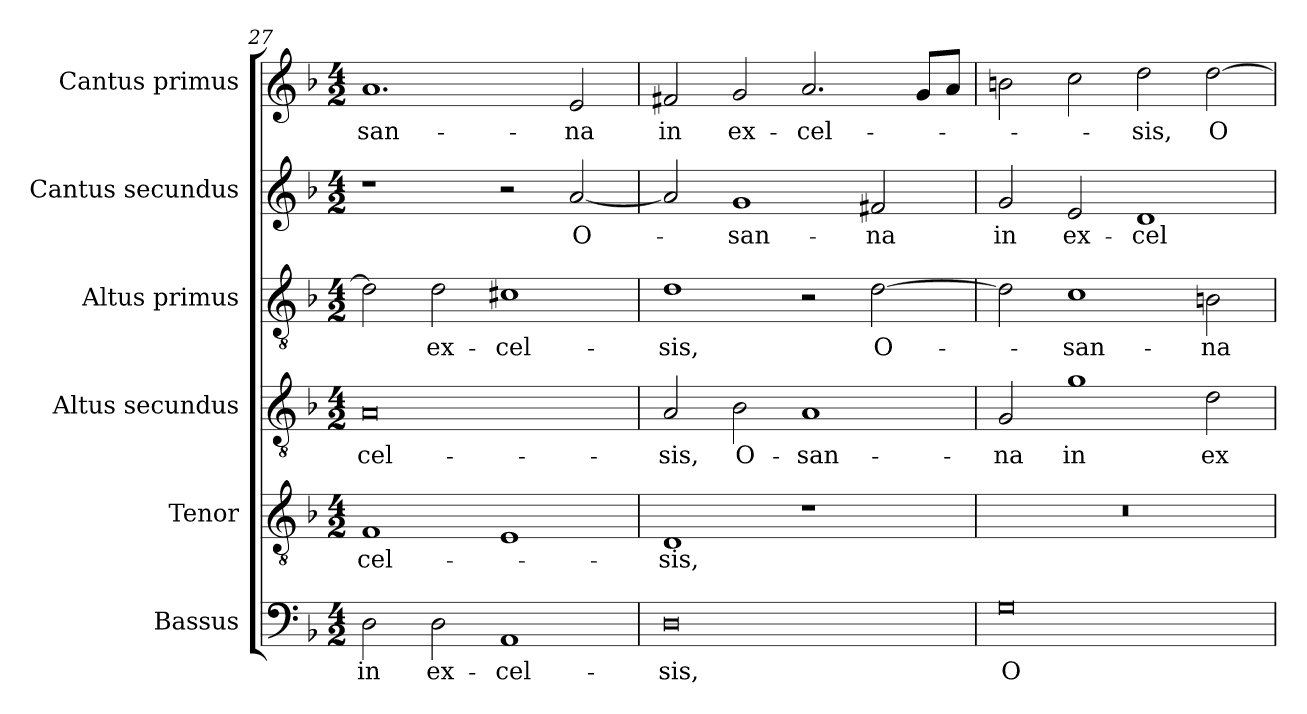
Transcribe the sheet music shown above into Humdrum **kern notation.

**kern	**text	**kern	**text	**kern	**text	**kern	**text	**kern	**text	**kern	**text
*part6	*part6	*part5	*part5	*part4	*part4	*part3	*part3	*part2	*part2	*part1	*part1
*staff6	*staff6	*staff5	*staff5	*staff4	*staff4	*staff3	*staff3	*staff2	*staff2	*staff1	*staff1
*I"Bassus	*	*I"Tenor	*	*I"Altus secundus	*	*I"Altus primus	*	*I"Cantus secundus	*	*I"Cantus primus	*
*I'B.	*	*I'T.	*	*	*	*I'A. I	*	*	*	*I'C. I	*
*clefF4	*	*clefGv2	*	*clefGv2	*	*clefGv2	*	*clefG2	*	*clefG2	*
*	*	*ITrd7c12	*	*ITrd7c12	*	*ITrd7c12	*	*	*	*	*
*k[b-]	*	*k[b-]	*	*k[b-]	*	*k[b-]	*	*k[b-]	*	*k[b-]	*
*d:	*	*d:	*	*d:	*	*d:	*	*d:	*	*d:	*
*M4/2	*	*M4/2	*	*M4/2	*	*M4/2	*	*M4/2	*	*M4/2	*
=27	=27	=27	=27	=27	=27	=27	=27	=27	=27	=27	=27
!	!LO:LY:b:color=#000000	!	!	!	!	!	!	!	!	!	!
!	!	!	!LO:LY:b:color=#000000	!	!	!	!	!	!	!	!
!	!	!	!	!	!LO:LY:b:color=#000000	!	!	!	!	!	!
!	!	!	!	!	!	!	!	!	!	!	!LO:LY:b:color=#000000
2Di\	in	1FFi	-cel-	0AAi	-cel-	2Di\]	.	1r	.	1.ai	-san-
!	!LO:LY:b:color=#000000	!	!	!	!	!	!	!	!	!	!
!	!	!	!	!	!	!	!LO:LY:b:color=#000000	!	!	!	!
2Di\	ex-	.	.	.	.	2Di\	ex-	.	.	.	.
!	!LO:LY:b:color=#000000	!	!	!	!	!	!	!	!	!	!
!	!	!	!	!	!	!	!LO:LY:b:color=#000000	!	!	!	!
1AAi	-cel-	1EEi	.	.	.	1C#Xi	-cel-	2r	.	.	.
!	!	!	!	!	!	!	!	!	!LO:LY:b:color=#000000	!	!
!	!	!	!	!	!	!	!	!	!	!	!LO:LY:b:color=#000000
.	.	.	.	.	.	.	.	[2ai/	O-	2ei/	-na
!!LO:LB:g=z
=28	=28	=28	=28	=28	=28	=28	=28	=28	=28	=28	=28
!	!LO:LY:b:color=#000000	!	!	!	!	!	!	!	!	!	!
!	!	!	!LO:LY:b:color=#000000	!	!	!	!	!	!	!	!
!	!	!	!	!	!LO:LY:b:color=#000000	!	!	!	!	!	!
!	!	!	!	!	!	!	!LO:LY:b:color=#000000	!	!	!	!
!	!	!	!	!	!	!	!	!	!	!	!LO:LY:b:color=#000000
0Di	-sis,	1DDi	-sis,	2AAi/	-sis,	1Di	-sis,	2ai/]	.	2f#Xi/	in
!	!	!	!	!	!LO:LY:b:color=#000000	!	!	!	!	!	!
!	!	!	!	!	!	!	!	!	!LO:LY:b:color=#000000	!	!
!	!	!	!	!	!	!	!	!	!	!	!LO:LY:b:color=#000000
.	.	.	.	2BB-i\	O-	.	.	1gi	-san-	2gi/	ex-
!	!	!	!	!	!LO:LY:b:color=#000000	!	!	!	!	!	!
!	!	!	!	!	!	!	!	!	!	!	!LO:LY:b:color=#000000
.	.	1r	.	1AAi	-san-	2r	.	.	.	2.ai/	-cel-
!	!	!	!	!	!	!	!LO:LY:b:color=#000000	!	!	!	!
!	!	!	!	!	!	!	!	!	!LO:LY:b:color=#000000	!	!
.	.	.	.	.	.	[2Di\	O-	2f#Xi/	-na	.	.
.	.	.	.	.	.	.	.	.	.	8gi/L	.
.	.	.	.	.	.	.	.	.	.	8ai/J	.
=29	=29	=29	=29	=29	=29	=29	=29	=29	=29	=29	=29
!	!LO:LY:b:color=#000000	!LO:N:vis=1	!	!	!	!	!	!	!	!	!
!	!	!	!	!	!LO:LY:b:color=#000000	!	!	!	!	!	!
!	!	!	!	!	!	!	!	!	!LO:LY:b:color=#000000	!	!
0Gi	O-	0r	.	2GGi/	-na	2Di\]	.	2gi/	in	2bni\	.
!	!	!	!	!	!LO:LY:b:color=#000000	!	!	!	!	!	!
!	!	!	!	!	!	!	!LO:LY:b:color=#000000	!	!	!	!
!	!	!	!	!	!	!	!	!	!LO:LY:b:color=#000000	!	!
.	.	.	.	1Gi	in	1Ci	-san-	2ei/	ex-	2cci\	.
!	!	!	!	!	!	!	!	!	!LO:LY:b:color=#000000	!	!
!	!	!	!	!	!	!	!	!	!	!	!LO:LY:b:color=#000000
.	.	.	.	.	.	.	.	1di	-cel-	2ddi\	-sis,
!	!	!	!	!	!LO:LY:b:color=#000000	!	!	!	!	!	!
!	!	!	!	!	!	!	!LO:LY:b:color=#000000	!	!	!	!
!	!	!	!	!	!	!	!	!	!	!	!LO:LY:b:color=#000000
.	.	.	.	2Di\	ex-	2BBni\	-na	.	.	[2ddi\	O-
=	=	=	=	=	=	=	=	=	=	=	=
*-	*-	*-	*-	*-	*-	*-	*-	*-	*-	*-	*-
